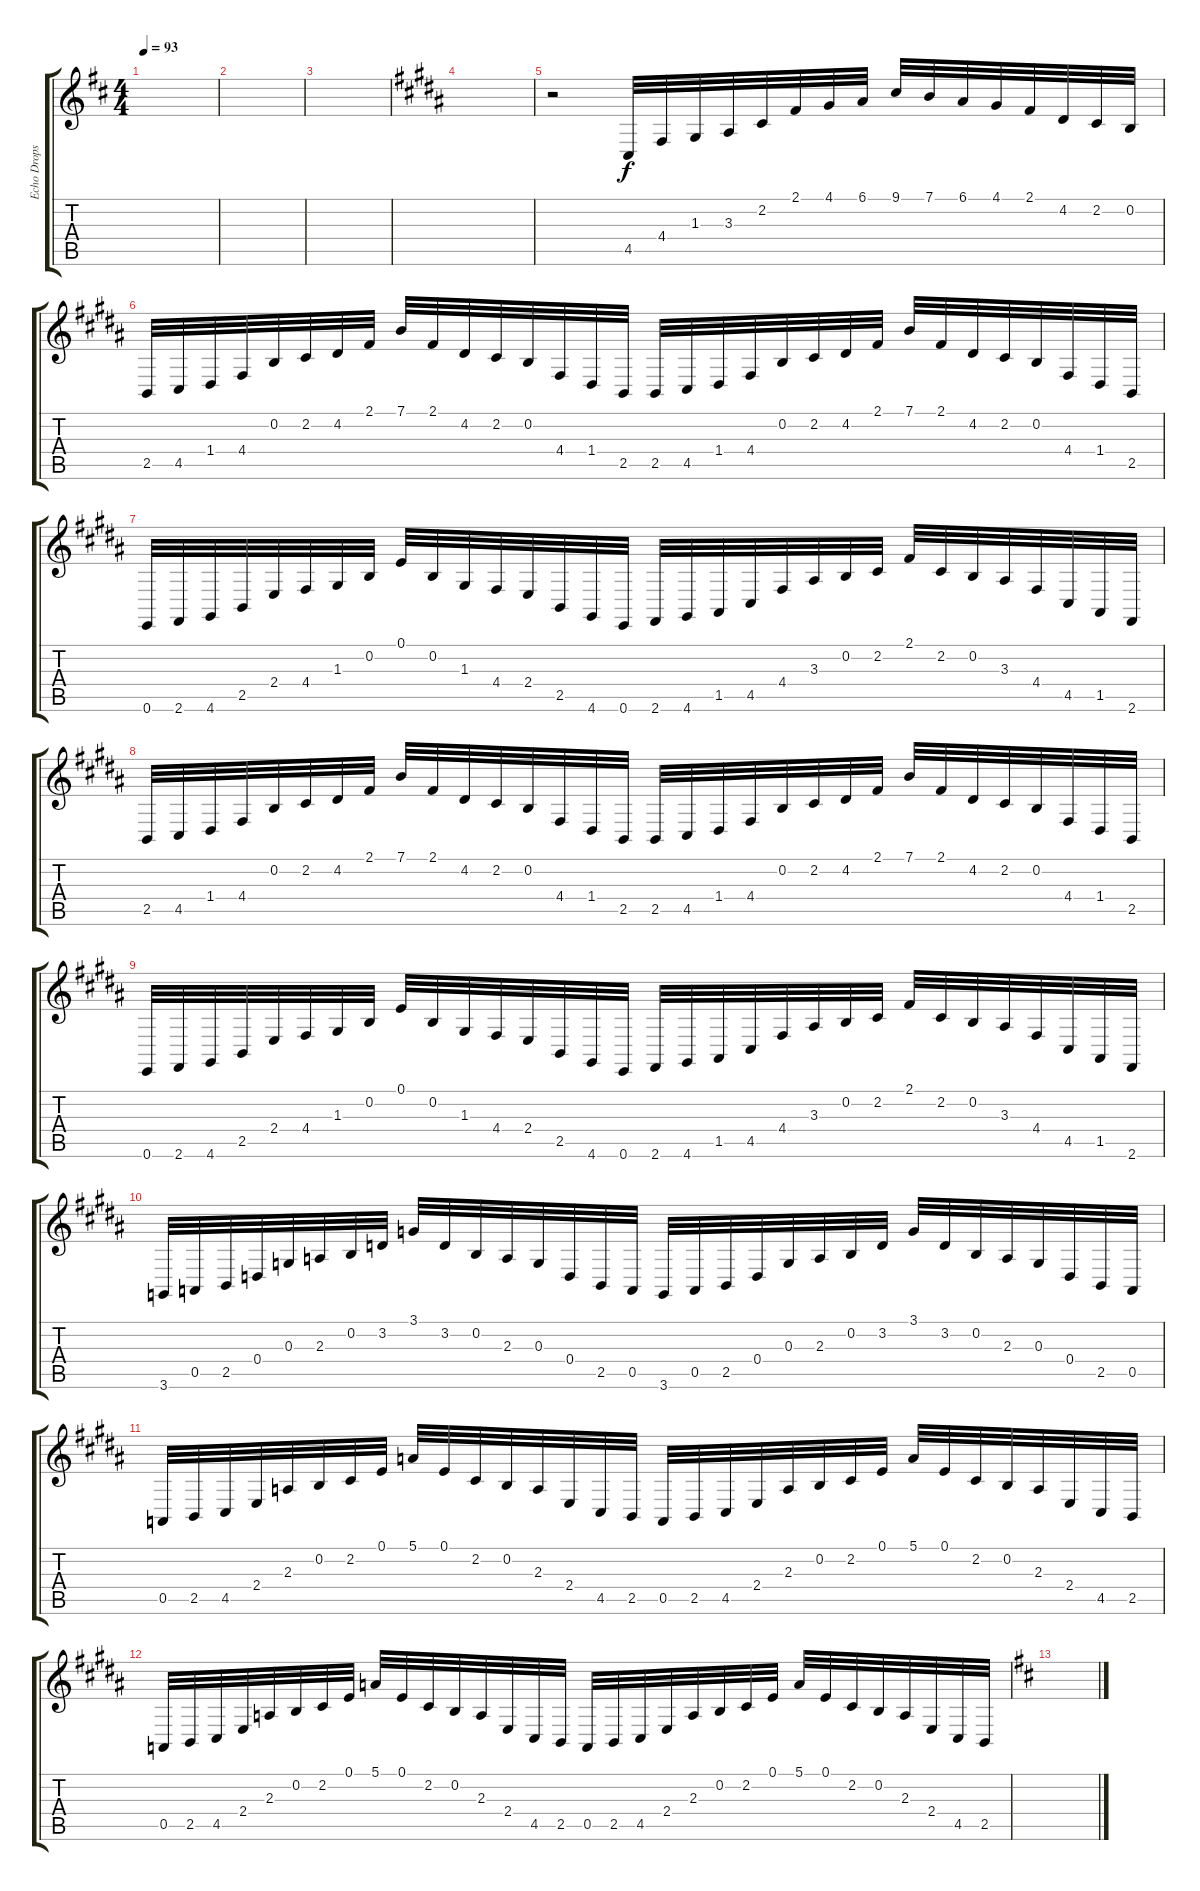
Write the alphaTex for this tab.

\track ("Echo Drops" "Echo Drops") {instrument fx7echoes}
\staff {score tabs}
\tuning (E4 B3 G3 D3 A2 E2) {hide}
\ts (4 4)
\tempo 93
\clef g2
\ks d
|
|
|
\ks b
|
r.2 4.5.32 4.4.32 1.3.32 3.3.32 2.2.32 2.1.32 4.1.32 6.1.32 9.1.32 7.1.32 6.1.32 4.1.32 2.1.32 4.2.32 2.2.32 0.2.32 |
2.5.32 4.5.32 1.4.32 4.4.32 0.2.32 2.2.32 4.2.32 2.1.32 7.1.32 2.1.32 4.2.32 2.2.32 0.2.32 4.4.32 1.4.32 2.5.32 2.5.32 4.5.32 1.4.32 4.4.32 0.2.32 2.2.32 4.2.32 2.1.32 7.1.32 2.1.32 4.2.32 2.2.32 0.2.32 4.4.32 1.4.32 2.5.32 |
0.6.32 2.6.32 4.6.32 2.5.32 2.4.32 4.4.32 1.3.32 0.2.32 0.1.32 0.2.32 1.3.32 4.4.32 2.4.32 2.5.32 4.6.32 0.6.32 2.6.32 4.6.32 1.5.32 4.5.32 4.4.32 3.3.32 0.2.32 2.2.32 2.1.32 2.2.32 0.2.32 3.3.32 4.4.32 4.5.32 1.5.32 2.6.32 |
2.5.32 4.5.32 1.4.32 4.4.32 0.2.32 2.2.32 4.2.32 2.1.32 7.1.32 2.1.32 4.2.32 2.2.32 0.2.32 4.4.32 1.4.32 2.5.32 2.5.32 4.5.32 1.4.32 4.4.32 0.2.32 2.2.32 4.2.32 2.1.32 7.1.32 2.1.32 4.2.32 2.2.32 0.2.32 4.4.32 1.4.32 2.5.32 |
0.6.32 2.6.32 4.6.32 2.5.32 2.4.32 4.4.32 1.3.32 0.2.32 0.1.32 0.2.32 1.3.32 4.4.32 2.4.32 2.5.32 4.6.32 0.6.32 2.6.32 4.6.32 1.5.32 4.5.32 4.4.32 3.3.32 0.2.32 2.2.32 2.1.32 2.2.32 0.2.32 3.3.32 4.4.32 4.5.32 1.5.32 2.6.32 |
3.6.32 0.5.32 2.5.32 0.4.32 0.3.32 2.3.32 0.2.32 3.2.32 3.1.32 3.2.32 0.2.32 2.3.32 0.3.32 0.4.32 2.5.32 0.5.32 3.6.32 0.5.32 2.5.32 0.4.32 0.3.32 2.3.32 0.2.32 3.2.32 3.1.32 3.2.32 0.2.32 2.3.32 0.3.32 0.4.32 2.5.32 0.5.32 |
0.5.32 2.5.32 4.5.32 2.4.32 2.3.32 0.2.32 2.2.32 0.1.32 5.1.32 0.1.32 2.2.32 0.2.32 2.3.32 2.4.32 4.5.32 2.5.32 0.5.32 2.5.32 4.5.32 2.4.32 2.3.32 0.2.32 2.2.32 0.1.32 5.1.32 0.1.32 2.2.32 0.2.32 2.3.32 2.4.32 4.5.32 2.5.32 |
0.5.32 2.5.32 4.5.32 2.4.32 2.3.32 0.2.32 2.2.32 0.1.32 5.1.32 0.1.32 2.2.32 0.2.32 2.3.32 2.4.32 4.5.32 2.5.32 0.5.32 2.5.32 4.5.32 2.4.32 2.3.32 0.2.32 2.2.32 0.1.32 5.1.32 0.1.32 2.2.32 0.2.32 2.3.32 2.4.32 4.5.32 2.5.32 |
\ks d
